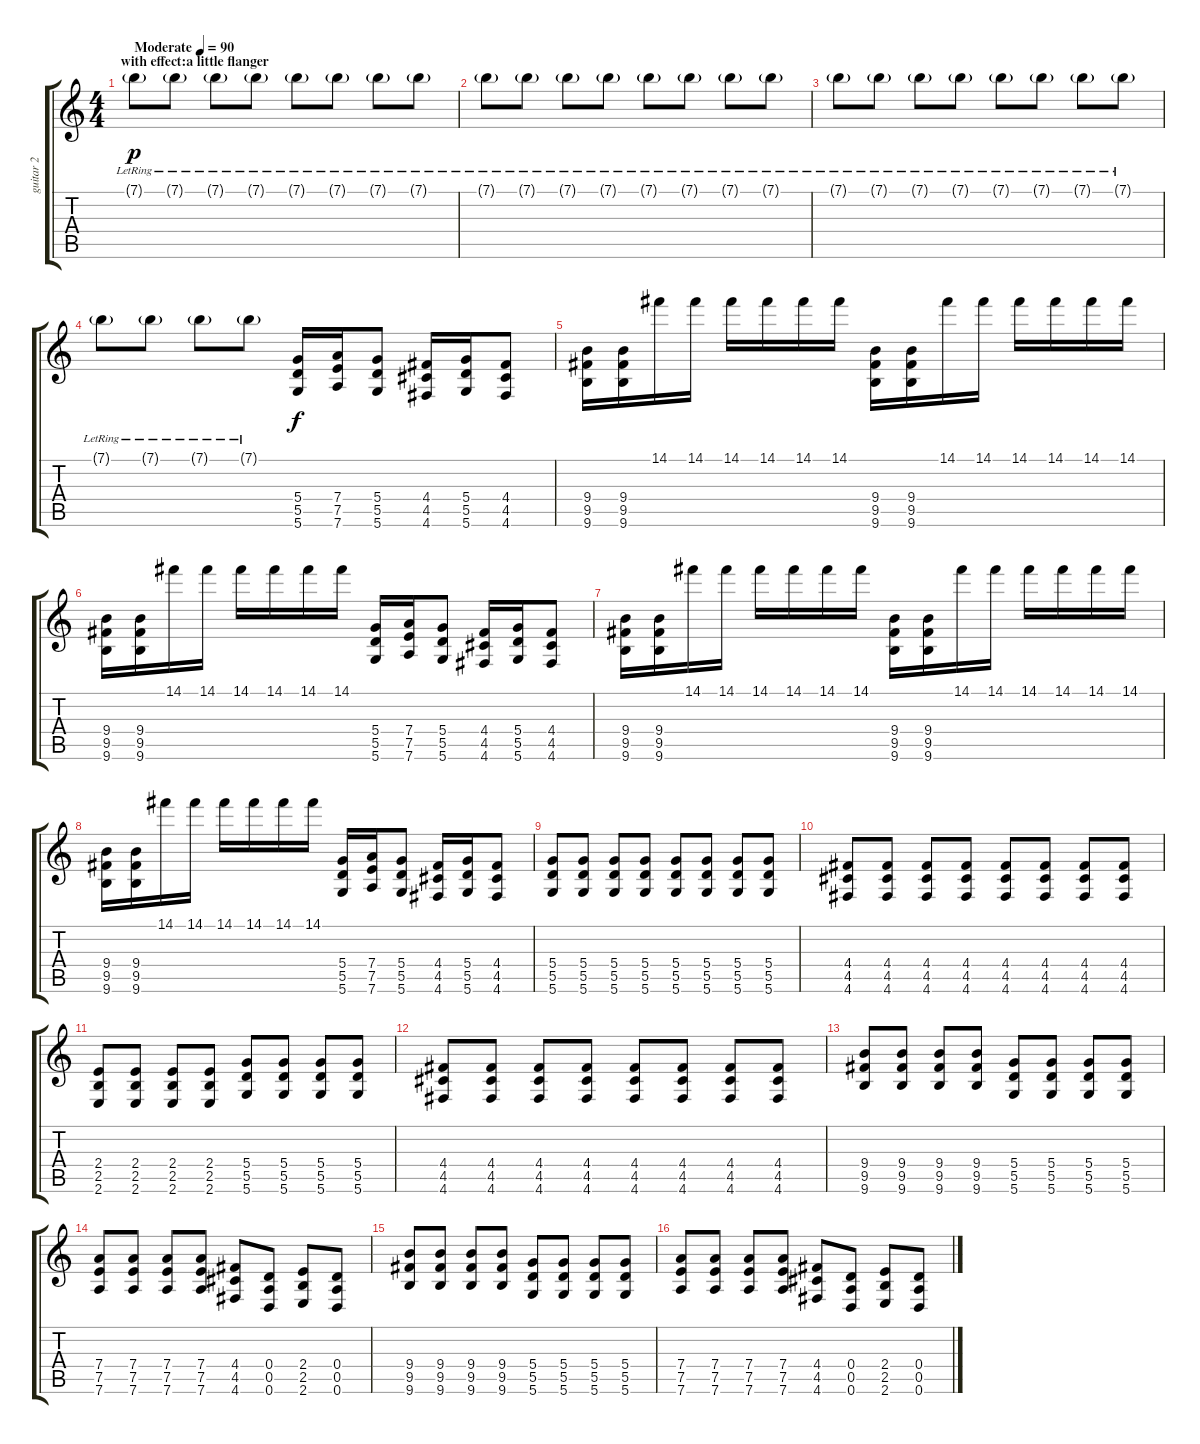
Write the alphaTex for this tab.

\track ("guitar 2" "guitar 2") {instrument distortionguitar}
\staff {score tabs}
\tuning (E4 B3 G3 D3 A2 D2) {hide}
\ts (4 4)
\section ("" "with effect:a little flanger")
\tempo (90 "Moderate")
\clef g2
\ks c
7.1{g lr}.8{dy p volume 5 instrument distortionguitar} 7.1{g lr}.8 7.1{g lr}.8 7.1{g lr}.8 7.1{g lr}.8 7.1{g lr}.8 7.1{g lr}.8 7.1{g lr}.8 |
7.1{g lr}.8 7.1{g lr}.8 7.1{g lr}.8 7.1{g lr}.8 7.1{g lr}.8 7.1{g lr}.8 7.1{g lr}.8 7.1{g lr}.8 |
7.1{g lr}.8{volume 7} 7.1{g lr}.8 7.1{g lr}.8 7.1{g lr}.8 7.1{g lr}.8 7.1{g lr}.8 7.1{g lr}.8 7.1{g lr}.8 |
7.1{g lr}.8 7.1{g lr}.8 7.1{g lr}.8 7.1{g lr}.8 (5.4 5.5 5.6).16{dy f volume 14} (7.4 7.5 7.6).16 (5.4 5.5 5.6).8 (4.4 4.5 4.6).16 (5.4 5.5 5.6).16 (4.4 4.5 4.6).8 |
(9.4 9.5 9.6).16 (9.4 9.5 9.6).16 14.1.16 14.1.16 14.1.16 14.1.16 14.1.16 14.1.16 (9.4 9.5 9.6).16 (9.4 9.5 9.6).16 14.1.16 14.1.16 14.1.16 14.1.16 14.1.16 14.1.16 |
(9.4 9.5 9.6).16 (9.4 9.5 9.6).16 14.1.16 14.1.16 14.1.16 14.1.16 14.1.16 14.1.16 (5.4 5.5 5.6).16 (7.4 7.5 7.6).16 (5.4 5.5 5.6).8 (4.4 4.5 4.6).16 (5.4 5.5 5.6).16 (4.4 4.5 4.6).8 |
(9.4 9.5 9.6).16 (9.4 9.5 9.6).16 14.1.16 14.1.16 14.1.16 14.1.16 14.1.16 14.1.16 (9.4 9.5 9.6).16 (9.4 9.5 9.6).16 14.1.16 14.1.16 14.1.16 14.1.16 14.1.16 14.1.16 |
(9.4 9.5 9.6).16 (9.4 9.5 9.6).16 14.1.16 14.1.16 14.1.16 14.1.16 14.1.16 14.1.16 (5.4 5.5 5.6).16 (7.4 7.5 7.6).16 (5.4 5.5 5.6).8 (4.4 4.5 4.6).16 (5.4 5.5 5.6).16 (4.4 4.5 4.6).8 |
(5.4 5.5 5.6).8 (5.4 5.5 5.6).8 (5.4 5.5 5.6).8 (5.4 5.5 5.6).8 (5.4 5.5 5.6).8 (5.4 5.5 5.6).8 (5.4 5.5 5.6).8 (5.4 5.5 5.6).8 |
(4.4 4.5 4.6).8 (4.4 4.5 4.6).8 (4.4 4.5 4.6).8 (4.4 4.5 4.6).8 (4.4 4.5 4.6).8 (4.4 4.5 4.6).8 (4.4 4.5 4.6).8 (4.4 4.5 4.6).8 |
(2.4 2.5 2.6).8 (2.4 2.5 2.6).8 (2.4 2.5 2.6).8 (2.4 2.5 2.6).8 (5.4 5.5 5.6).8 (5.4 5.5 5.6).8 (5.4 5.5 5.6).8 (5.4 5.5 5.6).8 |
(4.4 4.5 4.6).8 (4.4 4.5 4.6).8 (4.4 4.5 4.6).8 (4.4 4.5 4.6).8 (4.4 4.5 4.6).8 (4.4 4.5 4.6).8 (4.4 4.5 4.6).8 (4.4 4.5 4.6).8 |
(9.4 9.5 9.6).8 (9.4 9.5 9.6).8 (9.4 9.5 9.6).8 (9.4 9.5 9.6).8 (5.4 5.5 5.6).8 (5.4 5.5 5.6).8 (5.4 5.5 5.6).8 (5.4 5.5 5.6).8 |
(7.4 7.5 7.6).8 (7.4 7.5 7.6).8 (7.4 7.5 7.6).8 (7.4 7.5 7.6).8 (4.4 4.5 4.6).8 (0.4 0.5 0.6).8 (2.4 2.5 2.6).8 (0.4 0.5 0.6).8 |
(9.4 9.5 9.6).8 (9.4 9.5 9.6).8 (9.4 9.5 9.6).8 (9.4 9.5 9.6).8 (5.4 5.5 5.6).8 (5.4 5.5 5.6).8 (5.4 5.5 5.6).8 (5.4 5.5 5.6).8 |
(7.4 7.5 7.6).8 (7.4 7.5 7.6).8 (7.4 7.5 7.6).8 (7.4 7.5 7.6).8 (4.4 4.5 4.6).8 (0.4 0.5 0.6).8 (2.4 2.5 2.6).8 (0.4 0.5 0.6).8
